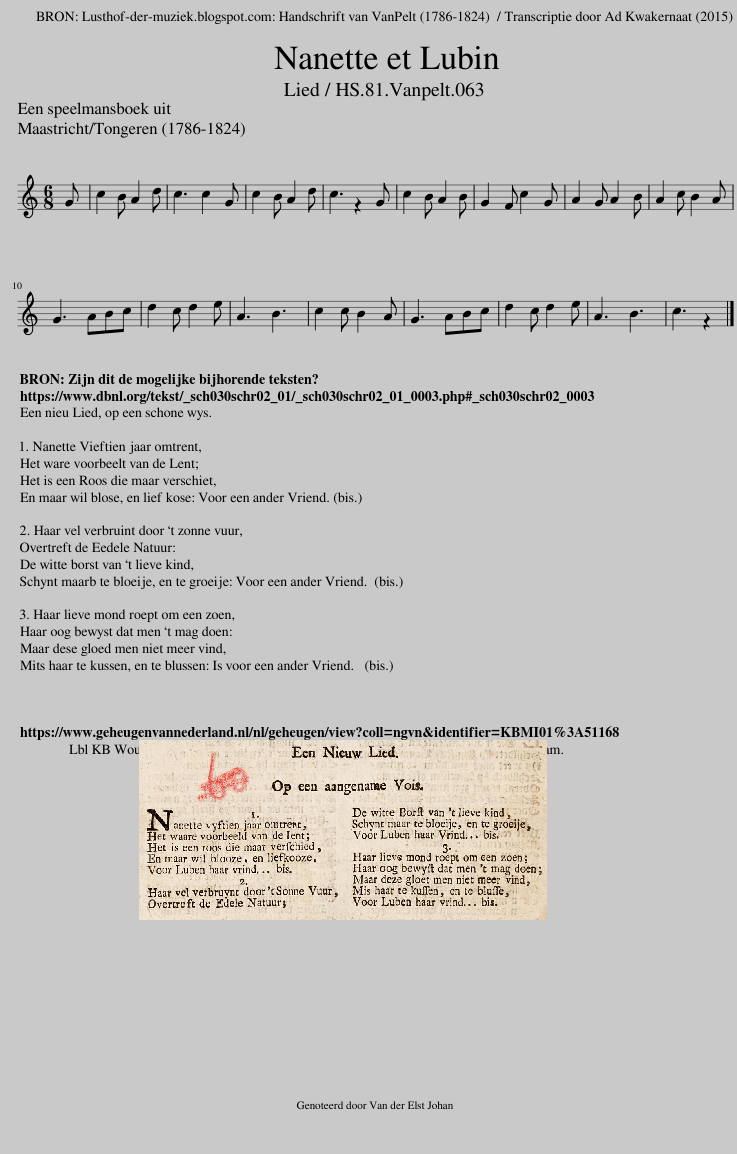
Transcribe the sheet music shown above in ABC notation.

X:1
L:1/8
M:6/8
I:linebreak $
K:C
V:1 treble
V:1
 G | c2 B A2 d | c3 c2 G | c2 B A2 d | c3 z2 G | %5
 c2 B A2 B | G2 F c2 G | A2 G A2 B | A2 c B2 A |$ G3 ABc | %10
 d2 c d2 e | A3 B3 | c2 c B2 A | G3 ABc | d2 c d2 e | %15
 A3 B3 | c3 z2 |] %17
